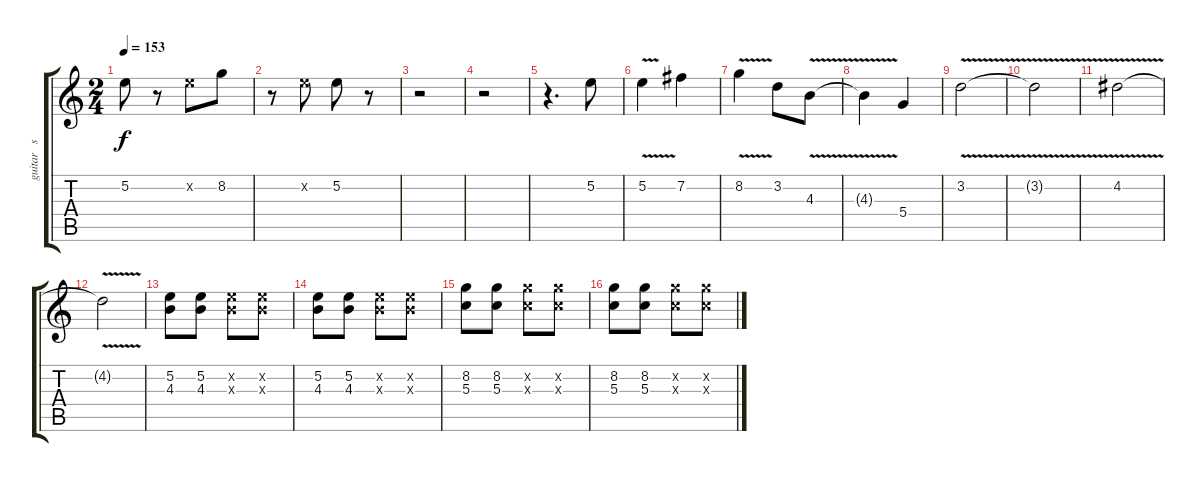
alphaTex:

\track ("guitar   solo    left" "guitar   s") {instrument overdrivenguitar}
\staff {score tabs}
\tuning (E4 B3 G3 D3 A2 E2) {hide}
\ts (2 4)
\tempo 153
\clef g2
\ks c
5.2.8{dy f} r.8 5.2{x}.8 8.2.8 |
r.8 5.2{x}.8 5.2.8 r.8 |
r.2 |
r.2 |
r.4{d} 5.2.8 |
5.2{v}.4 7.2.4 |
8.2{v}.4 3.2.8 4.3{v}.8 |
4.3{t}.4 5.4.4 |
3.2{v}.2 |
3.2{t}.2 |
4.2{v}.2 |
4.2{t}.2 |
(5.2 4.3).8 (5.2 4.3).8 (5.2{x} 4.3{x}).8 (5.2{x} 4.3{x}).8 |
(5.2 4.3).8 (5.2 4.3).8 (5.2{x} 4.3{x}).8 (5.2{x} 4.3{x}).8 |
(8.2 5.3).8 (8.2 5.3).8 (8.2{x} 5.3{x}).8 (8.2{x} 5.3{x}).8 |
(8.2 5.3).8 (8.2 5.3).8 (8.2{x} 5.3{x}).8 (8.2{x} 5.3{x}).8
